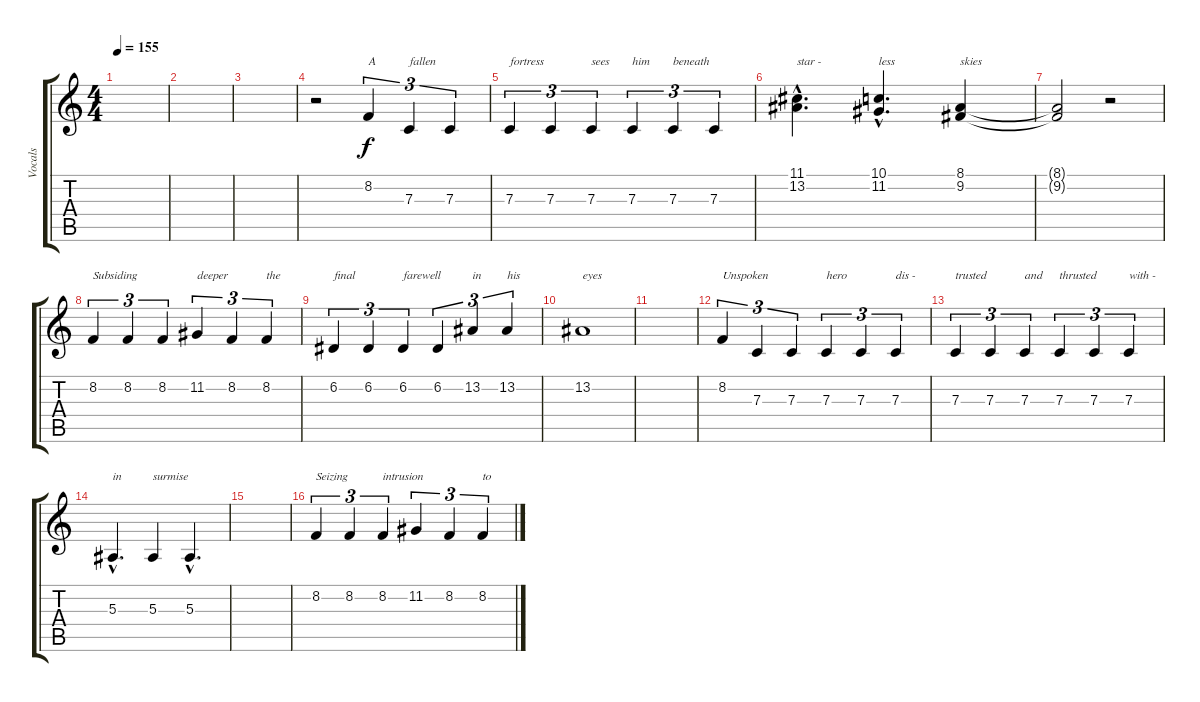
\track ("Vocals" "Vocals") {instrument flute}
\staff {score tabs}
\tuning (D4 A3 F3 C3 G2 D2) {hide}
\ts (4 4)
\tempo 155
\clef g2
\ks c
|
|
|
r.2 8.2.4{tu (3 2) txt "A"} 7.3.4{tu (3 2) txt "fallen"} 7.3.4{tu (3 2)} |
7.3.4{tu (3 2) txt "fortress"} 7.3.4{tu (3 2)} 7.3.4{tu (3 2) txt "sees"} 7.3.4{tu (3 2) txt "him"} 7.3.4{tu (3 2) txt "beneath"} 7.3.4{tu (3 2)} |
(11.1{hac} 13.2{hac}).4{d txt "star -"} (10.1{hac} 11.2{hac}).4{d txt "less"} (8.1 9.2).4{txt "skies"} |
(8.1{t} 9.2{t}).2 r.2 |
8.2.4{tu (3 2) txt "Subsiding"} 8.2.4{tu (3 2)} 8.2.4{tu (3 2)} 11.2.4{tu (3 2) txt "deeper"} 8.2.4{tu (3 2)} 8.2.4{tu (3 2) txt "the"} |
6.2.4{tu (3 2) txt "final"} 6.2.4{tu (3 2)} 6.2.4{tu (3 2) txt "farewell"} 6.2.4{tu (3 2)} 13.2.4{tu (3 2) txt "in"} 13.2.4{tu (3 2) txt "his"} |
13.2.1{txt "eyes"} |
|
8.2.4{tu (3 2) txt "Unspoken"} 7.3.4{tu (3 2)} 7.3.4{tu (3 2)} 7.3.4{tu (3 2) txt "hero"} 7.3.4{tu (3 2)} 7.3.4{tu (3 2) txt "dis -"} |
7.3.4{tu (3 2) txt "trusted"} 7.3.4{tu (3 2)} 7.3.4{tu (3 2) txt "and"} 7.3.4{tu (3 2) txt "thrusted"} 7.3.4{tu (3 2)} 7.3.4{tu (3 2) txt "with -"} |
5.3{hac}.4{d txt "in"} 5.3.4{txt "surmise"} 5.3{hac}.4{d} |
|
8.2.4{tu (3 2) txt "Seizing"} 8.2.4{tu (3 2)} 8.2.4{tu (3 2) txt "intrusion"} 11.2.4{tu (3 2)} 8.2.4{tu (3 2)} 8.2.4{tu (3 2) txt "to"}
